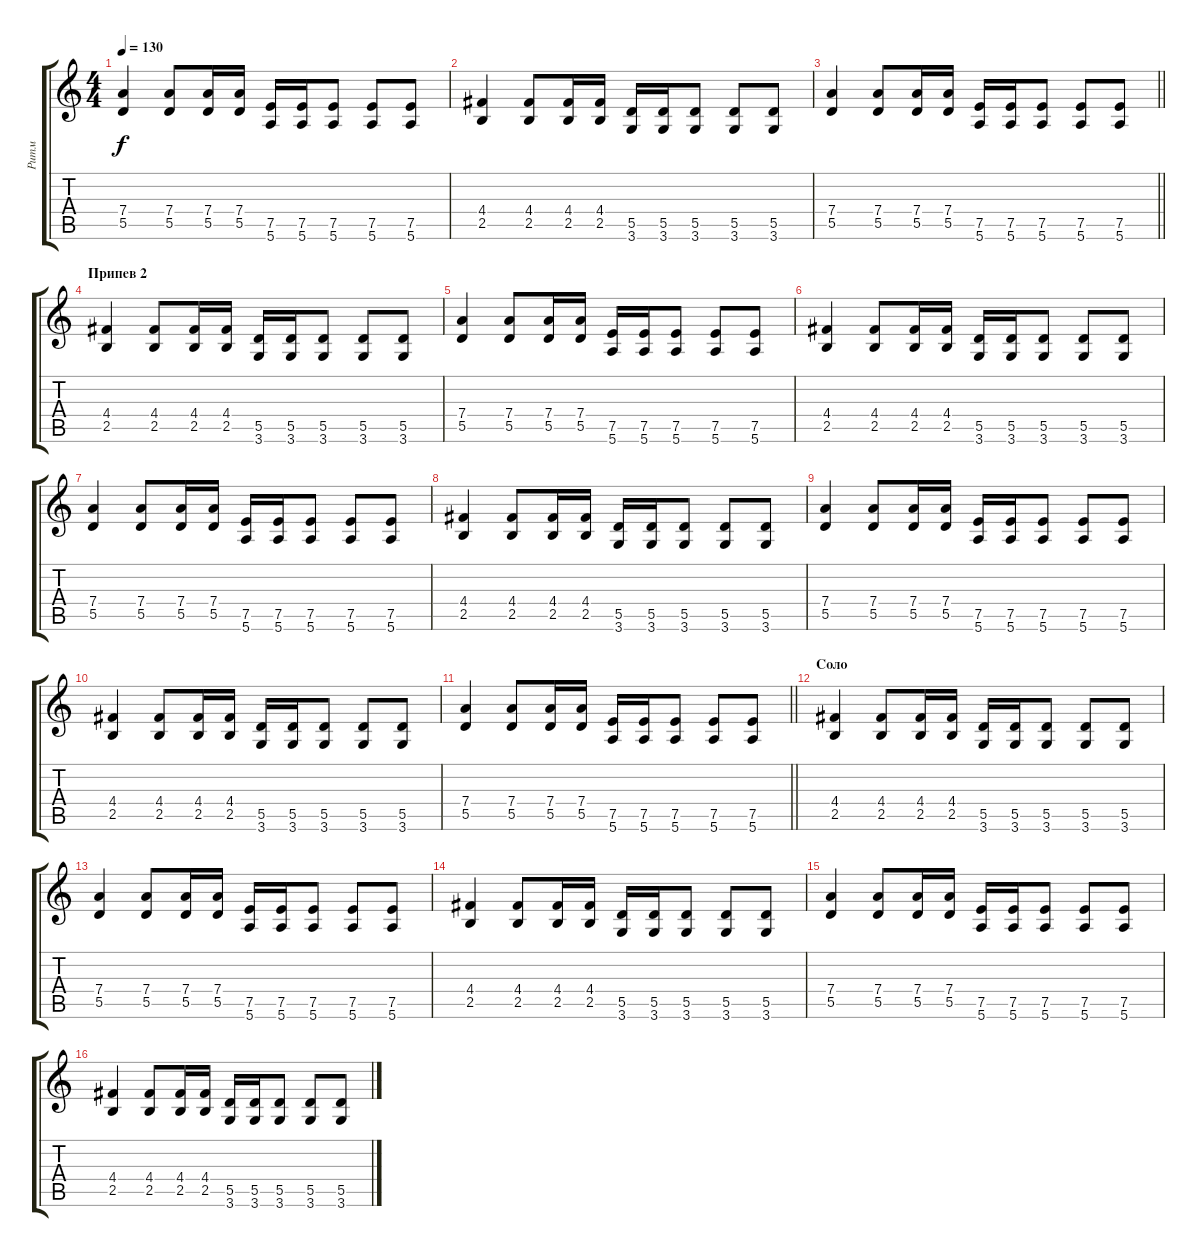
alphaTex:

\track ("Ритм" "Ритм") {instrument distortionguitar}
\staff {score tabs}
\tuning (E4 B3 G3 D3 A2 E2) {hide}
\ts (4 4)
\tempo 130
\clef g2
\ks c
(7.4 5.5).4{dy f} (7.4 5.5).8 (7.4 5.5).16 (7.4 5.5).16 (7.5 5.6).16 (7.5 5.6).16 (7.5 5.6).8 (7.5 5.6).8 (7.5 5.6).8 |
(4.4 2.5).4 (4.4 2.5).8 (4.4 2.5).16 (4.4 2.5).16 (5.5 3.6).16 (5.5 3.6).16 (5.5 3.6).8 (5.5 3.6).8 (5.5 3.6).8 |
\barLineRight lightlight
(7.4 5.5).4 (7.4 5.5).8 (7.4 5.5).16 (7.4 5.5).16 (7.5 5.6).16 (7.5 5.6).16 (7.5 5.6).8 (7.5 5.6).8 (7.5 5.6).8 |
\section ("" "Припев 2")
(4.4 2.5).4 (4.4 2.5).8 (4.4 2.5).16 (4.4 2.5).16 (5.5 3.6).16 (5.5 3.6).16 (5.5 3.6).8 (5.5 3.6).8 (5.5 3.6).8 |
(7.4 5.5).4 (7.4 5.5).8 (7.4 5.5).16 (7.4 5.5).16 (7.5 5.6).16 (7.5 5.6).16 (7.5 5.6).8 (7.5 5.6).8 (7.5 5.6).8 |
(4.4 2.5).4 (4.4 2.5).8 (4.4 2.5).16 (4.4 2.5).16 (5.5 3.6).16 (5.5 3.6).16 (5.5 3.6).8 (5.5 3.6).8 (5.5 3.6).8 |
(7.4 5.5).4 (7.4 5.5).8 (7.4 5.5).16 (7.4 5.5).16 (7.5 5.6).16 (7.5 5.6).16 (7.5 5.6).8 (7.5 5.6).8 (7.5 5.6).8 |
(4.4 2.5).4 (4.4 2.5).8 (4.4 2.5).16 (4.4 2.5).16 (5.5 3.6).16 (5.5 3.6).16 (5.5 3.6).8 (5.5 3.6).8 (5.5 3.6).8 |
(7.4 5.5).4 (7.4 5.5).8 (7.4 5.5).16 (7.4 5.5).16 (7.5 5.6).16 (7.5 5.6).16 (7.5 5.6).8 (7.5 5.6).8 (7.5 5.6).8 |
(4.4 2.5).4 (4.4 2.5).8 (4.4 2.5).16 (4.4 2.5).16 (5.5 3.6).16 (5.5 3.6).16 (5.5 3.6).8 (5.5 3.6).8 (5.5 3.6).8 |
\barLineRight lightlight
(7.4 5.5).4 (7.4 5.5).8 (7.4 5.5).16 (7.4 5.5).16 (7.5 5.6).16 (7.5 5.6).16 (7.5 5.6).8 (7.5 5.6).8 (7.5 5.6).8 |
\section ("" "Соло")
(4.4 2.5).4 (4.4 2.5).8 (4.4 2.5).16 (4.4 2.5).16 (5.5 3.6).16 (5.5 3.6).16 (5.5 3.6).8 (5.5 3.6).8 (5.5 3.6).8 |
(7.4 5.5).4 (7.4 5.5).8 (7.4 5.5).16 (7.4 5.5).16 (7.5 5.6).16 (7.5 5.6).16 (7.5 5.6).8 (7.5 5.6).8 (7.5 5.6).8 |
(4.4 2.5).4 (4.4 2.5).8 (4.4 2.5).16 (4.4 2.5).16 (5.5 3.6).16 (5.5 3.6).16 (5.5 3.6).8 (5.5 3.6).8 (5.5 3.6).8 |
(7.4 5.5).4 (7.4 5.5).8 (7.4 5.5).16 (7.4 5.5).16 (7.5 5.6).16 (7.5 5.6).16 (7.5 5.6).8 (7.5 5.6).8 (7.5 5.6).8 |
(4.4 2.5).4 (4.4 2.5).8 (4.4 2.5).16 (4.4 2.5).16 (5.5 3.6).16 (5.5 3.6).16 (5.5 3.6).8 (5.5 3.6).8 (5.5 3.6).8
